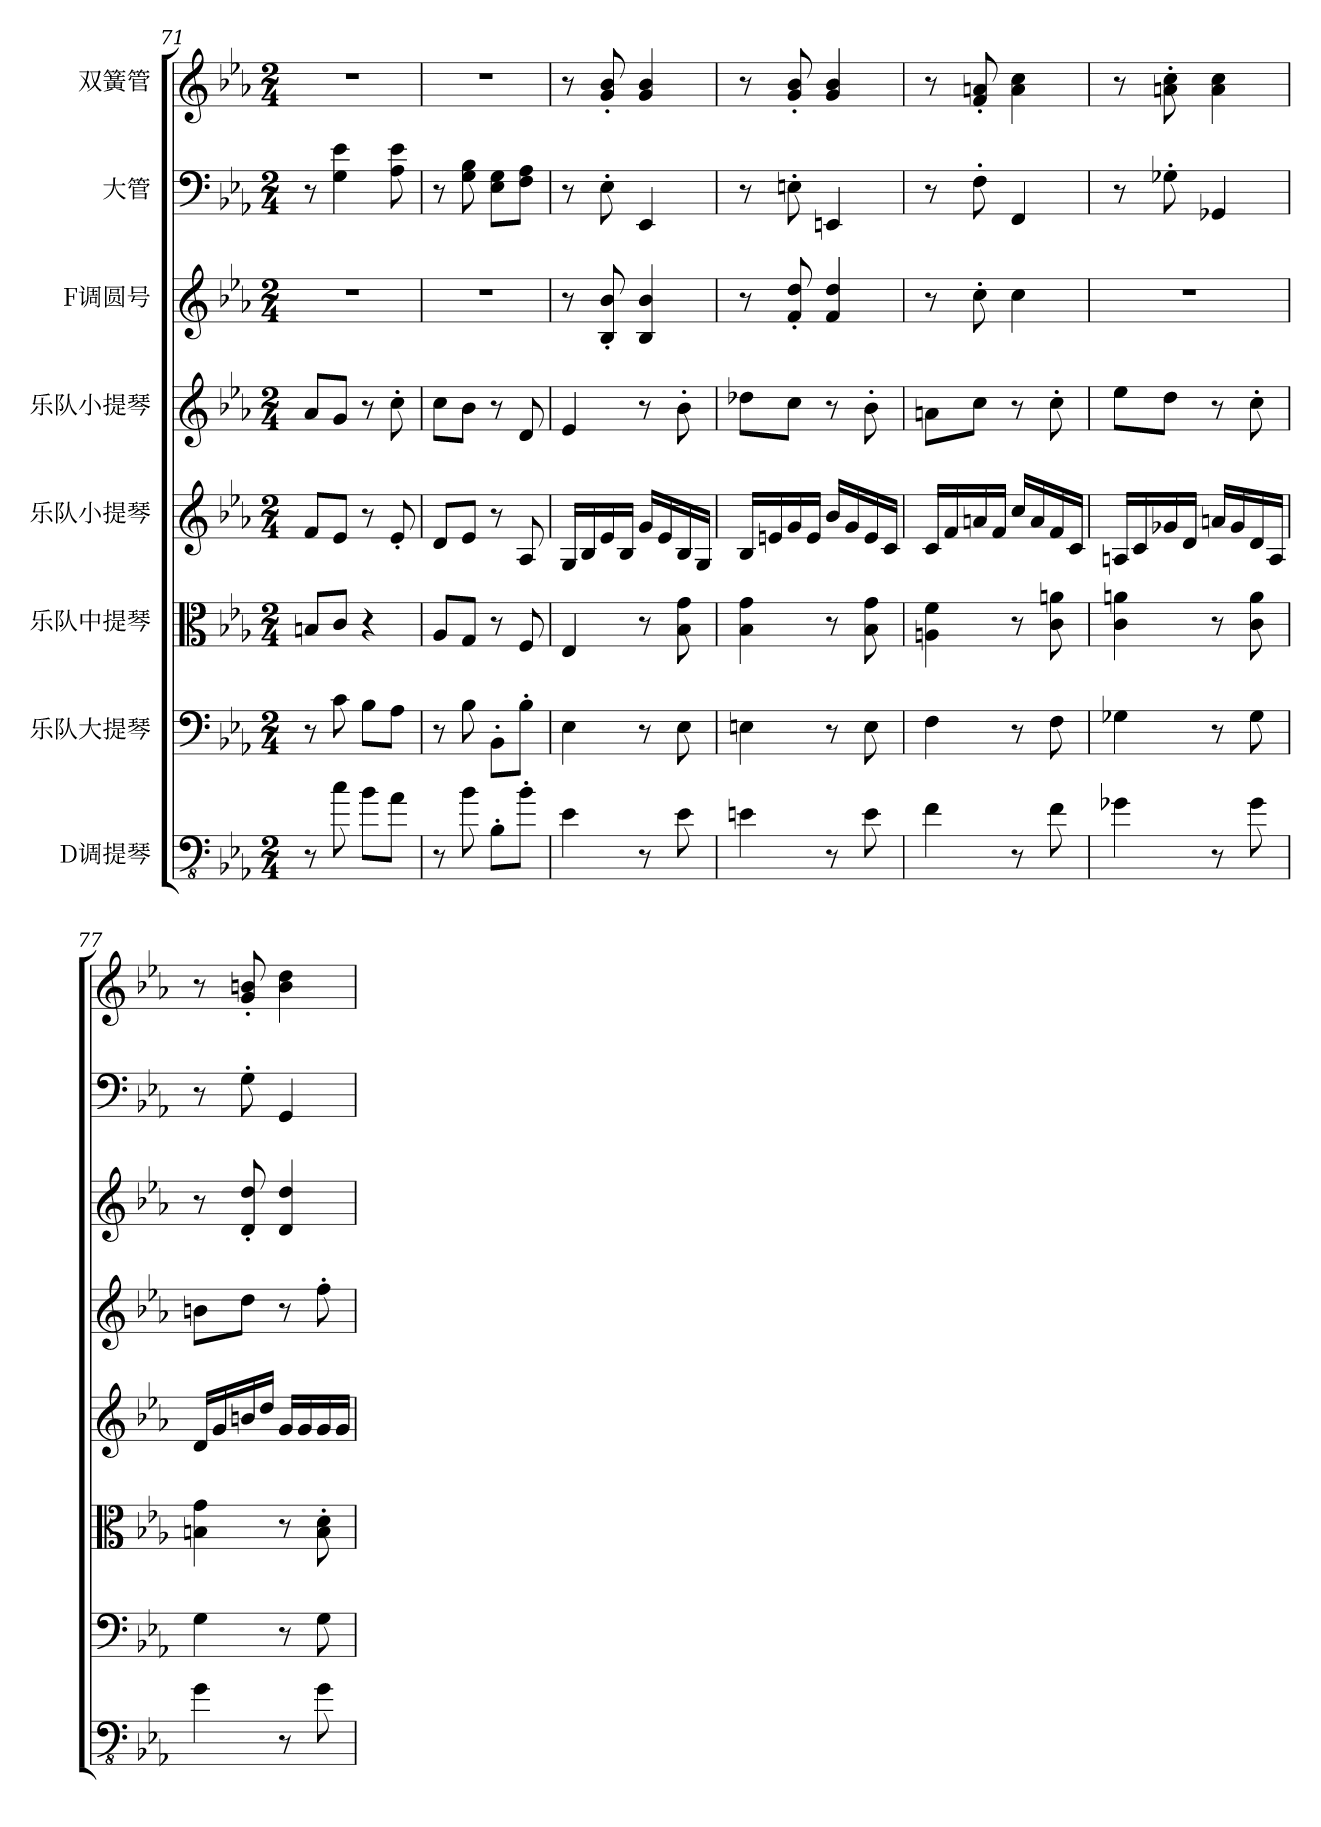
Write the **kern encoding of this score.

**kern	**kern	**kern	**kern	**kern	**kern	**kern	**kern
*part8	*part7	*part6	*part5	*part4	*part3	*part2	*part1
*staff8	*staff7	*staff6	*staff5	*staff4	*staff3	*staff2	*staff1
*I"D调提琴	*I"乐队大提琴	*I"乐队中提琴	*I"乐队小提琴	*I"乐队小提琴	*I"F调圆号	*I"大管	*I"双簧管
*clefFv4	*clefF4	*clefC3	*clefG2	*clefG2	*clefG2	*clefF4	*clefG2
*ITrd7c12	*	*	*	*	*ITrd4c7	*	*
*k[b-e-a-]	*k[b-e-a-]	*k[b-e-a-]	*k[b-e-a-]	*k[b-e-a-]	*k[b-e-a-d-]	*k[b-e-a-]	*k[b-e-a-]
*M2/4	*M2/4	*M2/4	*M2/4	*M2/4	*M2/4	*M2/4	*M2/4
=71	=71	=71	=71	=71	=71	=71	=71
8r	8r	8Bn/L	8f/L	8a-/L	2r	8r	2r
8C\	8c\	8c/J	8e-/J	8g/J	.	4G\ 4e-\	.
8BB-\L	8B-\L	4r	8r	8r	.	.	.
8AA-\J	8A-\J	.	8e-'/	8cc'\	.	8A-\ 8e-\	.
=72	=72	=72	=72	=72	=72	=72	=72
8r	8r	8A-/L	8d/L	8cc\L	2r	8r	2r
8BB-\	8B-\	8G/J	8e-/J	8b-\J	.	8G\ 8B-\	.
8BBB-'\L	8BB-'\L	8r	8r	8r	.	8E-\ 8G\L	.
8BB-'\J	8B-'\J	8F/	8A-/	8d/	.	8F\ 8A-\J	.
=73	=73	=73	=73	=73	=73	=73	=73
4EE-\	4E-\	4E-/	16G/LL	4e-/	8r	8r	8r
.	.	.	16B-/	.	.	.	.
.	.	.	16e-/	.	8E-/' 8e-/'	8E-'\	8g/' 8b-/'
.	.	.	16B-/JJ	.	.	.	.
8r	8r	8r	16g/LL	8r	4E-/ 4e-/	4EE-/	4g/ 4b-/
.	.	.	16e-/	.	.	.	.
8EE-\	8E-\	8B-\ 8g\	16B-/	8b-'\	.	.	.
.	.	.	16G/JJ	.	.	.	.
=74	=74	=74	=74	=74	=74	=74	=74
4EEn\	4En\	4B-\ 4g\	16B-/LL	8dd-X\L	8r	8r	8r
.	.	.	16en/	.	.	.	.
.	.	.	16g/	8cc\J	8B-/' 8g/'	8En'\	8g/' 8b-/'
.	.	.	16e/JJ	.	.	.	.
8r	8r	8r	16b-/LL	8r	4B-/ 4g/	4EEn/	4g/ 4b-/
.	.	.	16g/	.	.	.	.
8EE\	8E\	8B-\ 8g\	16e/	8b-'\	.	.	.
.	.	.	16c/JJ	.	.	.	.
!!LO:PB:g=z
=75	=75	=75	=75	=75	=75	=75	=75
4FF\	4F\	4An\ 4f\	16c/LL	8an\L	8r	8r	8r
.	.	.	16f/	.	.	.	.
.	.	.	16an/	8cc\J	8f'\	8F'\	8f/' 8an/'
.	.	.	16f/JJ	.	.	.	.
8r	8r	8r	16cc/LL	8r	4f\	4FF/	4a\ 4cc\
.	.	.	16a/	.	.	.	.
8FF\	8F\	8c\ 8an\	16f/	8cc'\	.	.	.
.	.	.	16c/JJ	.	.	.	.
=76	=76	=76	=76	=76	=76	=76	=76
4GG-X\	4G-X\	4c\ 4an\	16An/LL	8ee-\L	2r	8r	8r
.	.	.	16c/	.	.	.	.
.	.	.	16g-X/	8dd\J	.	8G-X'\	8an\' 8cc\'
.	.	.	16d/JJ	.	.	.	.
8r	8r	8r	16an/LL	8r	.	4GG-X/	4a\ 4cc\
.	.	.	16g-/	.	.	.	.
8GG-\	8G-\	8c\ 8a\	16d/	8cc'\	.	.	.
.	.	.	16A/JJ	.	.	.	.
=77	=77	=77	=77	=77	=77	=77	=77
4GG\	4G\	4Bn\ 4g\	16d/LL	8bn\L	8r	8r	8r
.	.	.	16g/	.	.	.	.
.	.	.	16bn/	8dd\J	8G/' 8g/'	8G'\	8g/' 8bn/'
.	.	.	16dd/JJ	.	.	.	.
8r	8r	8r	16g/LL	8r	4G/ 4g/	4GG/	4b\ 4dd\
.	.	.	16g/	.	.	.	.
8GG\	8G\	8B\' 8d\'	16g/	8ff'\	.	.	.
.	.	.	16g/JJ	.	.	.	.
=	=	=	=	=	=	=	=
*-	*-	*-	*-	*-	*-	*-	*-
